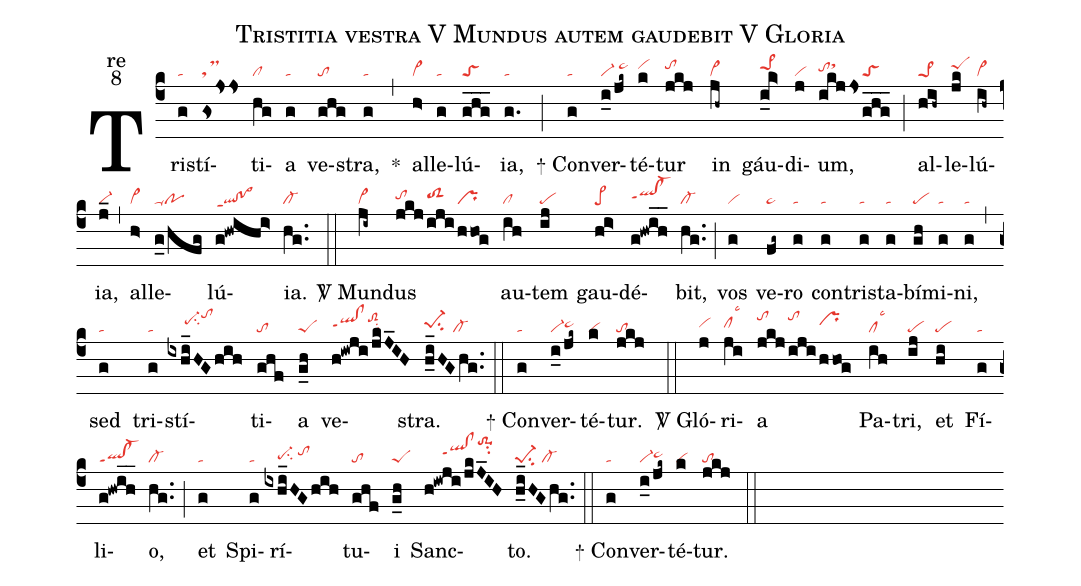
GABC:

name:Tristitia vestra V Mundus autem gaudebit V Gloria;
office-part:re;
mode:8;
nabc-lines:1;
%%
(c4)Tri(g|ta)stí(gsjss|tsM)ti(hg|cl)a(g|ta) ve(ghg|to)stra,(g|ta) <sp>*</sp>(,) al(h>|cl~)le(g|ta)lú(ghg___|toS){ia},(g.|ta) (;)

<sp>+</sp> Con(g|ta)ver(i_0/jk~|vi-/pe~hi)té(k|vihi)tur(jkj|tohi) in(jh~|cl~) gáu(i_k>|pe>1hi)di(j|vi)um,(ikjjs|tohhsthj|ghg___|toS) (;) al(hih~|pe>1)le(jk|peShi)lú(ih~|cl~){ia},(j_|vi-) (,) al(h>|cl~)le(g_0/hfg|poppu1)lú(g!hwihi>|ql!po>ppt1){ia}.(hg..|cl-) (::)

<sp>V/</sp> Mun(ji~|vi>)dus(jkj|tohh|iji|toS2hh|hhog|pr) au(ih|cl)tem(ij|pe) gau(hi>|pe>)dé(g!hwih__|qlhh!cl-hhppt1)bit,(hg..|cl-) (;) vos(g|vi) ve(fg~|pe~)ro(g|ta) con(g|ta)tri(g|ta)sta(g|ta)bí(gh|pe)mi(g|ta)ni,(g|ta) (,) sed(g|ta) tri(g|ta)stí(ixhi_HGhih|/////pe-hisu2tohl)ti(ghf|to)a(g_h|peS) ve(h!iwji/jkJ_IH|qlhh!clhhppt1toS2hjsu2)stra.(h_i_HGhg..|pe-1hhsu2//cl-) (::)

<sp>+</sp> Con(g|ta)ver(i_0/jk~|vi-pe~hh)té(k|vi)tur.(jkj|to) (::)

<sp>V/</sp>  Gló(j|vihh)ri(ji|clhhlsc3)a(jkj|tohk|iji|tohk|hhog|prhi) Pa(ih|cllsc3)tri,(ij|pe) et(hi|pe) Fí(g|ta)li(g!hwih__|ql!cl-ppt1)o,(hg..|cl-) (;) et(g|ta) Spi(g|ta)rí(ixhi_HG/hih|////pe-hgsu2/tohi)tu(ghf|to)i(g_h|peS) Sanc(h!iwji/jkJ_IH|/////qlhi!clhippt1to-1hmsu2)to.(h_i_HGhg..|pe-1su2/cl-) (::)

<sp>+</sp> Con(g|ta)ver(i_0/jk~|vi-pe~hh)té(k|vi)tur.(jkj|to) (::)
